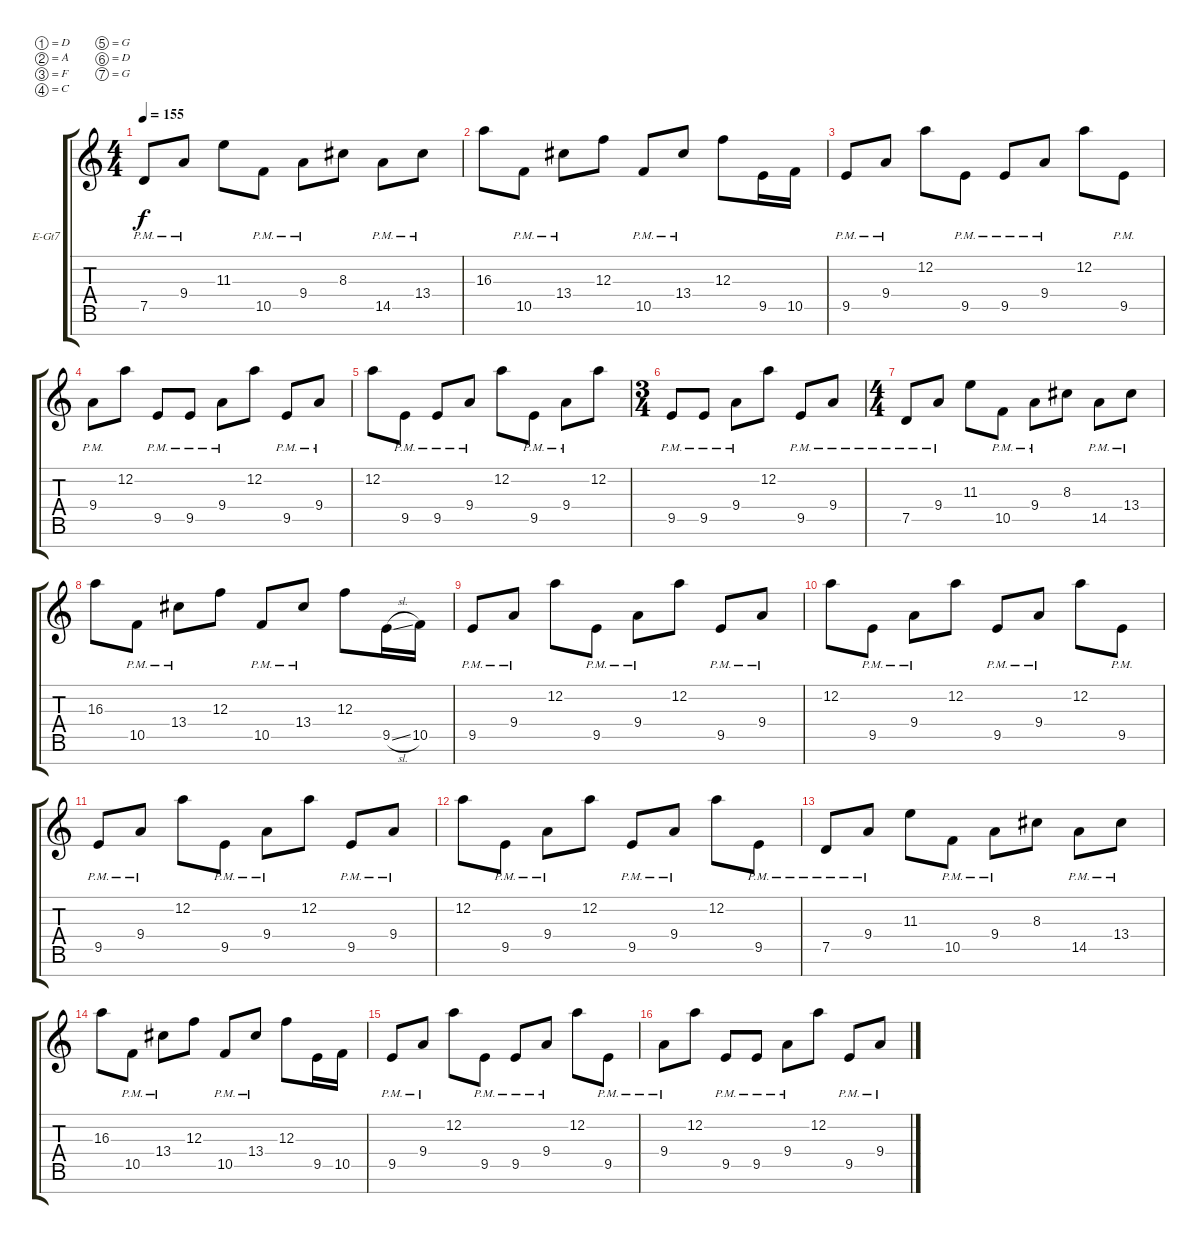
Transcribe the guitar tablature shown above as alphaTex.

\defaultSystemsLayout 4
\bracketExtendMode groupsimilarinstruments
\firstSystemTrackNameOrientation horizontal
\otherSystemsTrackNameOrientation horizontal
\track ("Adesola" "E-Gt7") {instrument distortionguitar}
\staff {score tabs}
\tuning (D4 A3 F3 C3 G2 D2 G1)
\ts (4 4)
\tempo 155
\clef g2
\ks c
7.5{pm}.8{dy f} 9.4{pm}.8 11.3.8 10.5{pm}.8 9.4{pm}.8 8.3.8 14.5{pm}.8 13.4{pm}.8 |
16.3.8 10.5{pm}.8 13.4{pm}.8 12.3.8 10.5{pm}.8 13.4{pm}.8 12.3.8 9.5.16 10.5.16 |
9.5{pm}.8 9.4{pm}.8 12.2.8 9.5{pm}.8 9.5{pm}.8 9.4{pm}.8 12.2.8 9.5{pm}.8 |
9.4{pm}.8 12.2.8 9.5{pm}.8 9.5{pm}.8 9.4{pm}.8 12.2.8 9.5{pm}.8 9.4{pm}.8 |
12.2.8 9.5{pm}.8 9.5{pm}.8 9.4{pm}.8 12.2.8 9.5{pm}.8 9.4{pm}.8 12.2.8 |
\ts (3 4)
9.5{pm}.8 9.5{pm}.8 9.4{pm}.8 12.2.8 9.5{pm}.8 9.4{pm}.8 |
\ts (4 4)
7.5{pm}.8 9.4{pm}.8 11.3.8 10.5{pm}.8 9.4{pm}.8 8.3.8 14.5{pm}.8 13.4{pm}.8 |
16.3.8 10.5{pm}.8 13.4{pm}.8 12.3.8 10.5{pm}.8 13.4{pm}.8 12.3.8 9.5{sl}.16 10.5.16 |
9.5{pm}.8 9.4{pm}.8 12.2.8 9.5{pm}.8 9.4{pm}.8 12.2.8 9.5{pm}.8 9.4{pm}.8 |
12.2.8 9.5{pm}.8 9.4{pm}.8 12.2.8 9.5{pm}.8 9.4{pm}.8 12.2.8 9.5{pm}.8 |
9.5{pm}.8 9.4{pm}.8 12.2.8 9.5{pm}.8 9.4{pm}.8 12.2.8 9.5{pm}.8 9.4{pm}.8 |
12.2.8 9.5{pm}.8 9.4{pm}.8 12.2.8 9.5{pm}.8 9.4{pm}.8 12.2.8 9.5{pm}.8 |
7.5{pm}.8 9.4{pm}.8 11.3.8 10.5{pm}.8 9.4{pm}.8 8.3.8 14.5{pm}.8 13.4{pm}.8 |
16.3.8 10.5{pm}.8 13.4{pm}.8 12.3.8 10.5{pm}.8 13.4{pm}.8 12.3.8 9.5.16 10.5.16 |
9.5{pm}.8 9.4{pm}.8 12.2.8 9.5{pm}.8 9.5{pm}.8 9.4{pm}.8 12.2.8 9.5{pm}.8 |
9.4{pm}.8 12.2.8 9.5{pm}.8 9.5{pm}.8 9.4{pm}.8 12.2.8 9.5{pm}.8 9.4{pm}.8
